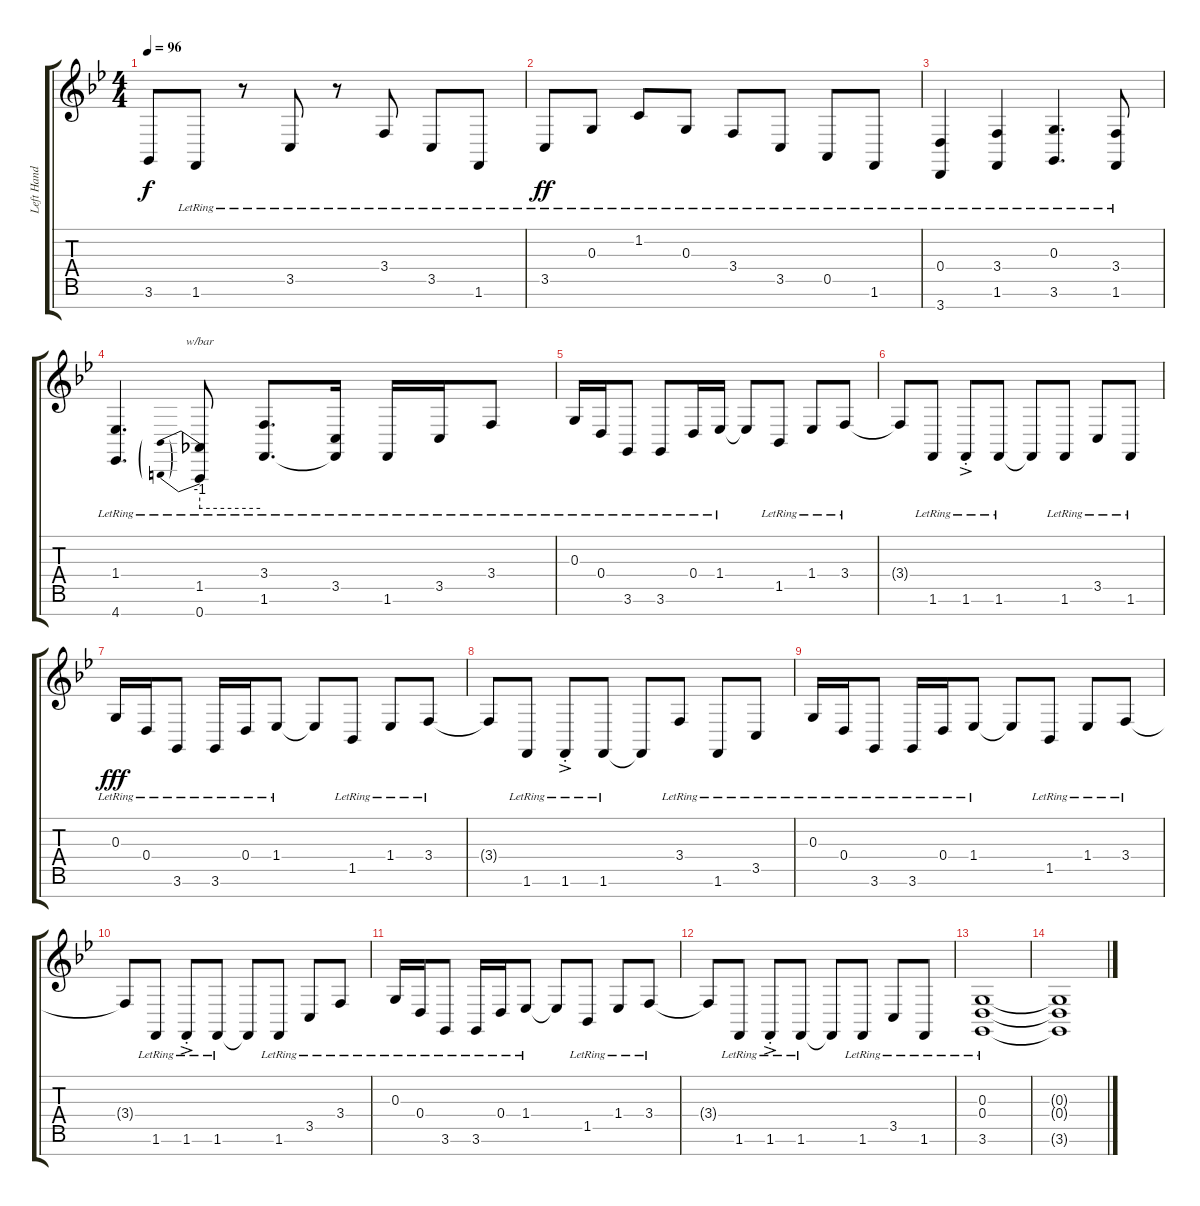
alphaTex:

\track ("Left Hand" "Left Hand") {instrument acousticgrandpiano}
\staff {score tabs}
\tuning (E4 B3 G3 D3 A2 E2 B1) {hide}
\ts (4 4)
\tempo 96
\clef g2
\ks bb
3.6{t}.8{dy f} 1.6{lr}.8 r.8 3.5{lr}.8 r.8 3.4{lr}.8 3.5{lr}.8 1.6{lr}.8 |
3.5{lr}.8{dy ff} 0.3{lr}.8 1.2{lr}.8 0.3{lr}.8 3.4{lr}.8 3.5{lr}.8 0.5{lr}.8 1.6{lr}.8 |
(0.4{lr} 3.7{lr}).4 (3.4{lr} 1.6{lr}).4 (0.3{lr} 3.6{lr}).4{d} (3.4{lr} 1.6{lr}).8 |
(1.4{lr} 4.7{lr}).4{d} (1.5{lr} 0.7{lr}).8{tbe (predive default 0 -4 60 -4)} (3.4{lr} 1.6{lr}).8{d} (3.5{lr} 1.6{t}).16 1.6{lr}.16 3.5{lr}.16 3.4{lr}.8 |
0.3{lr}.16 0.4{lr}.16 3.6{lr}.8 3.6{lr}.8 0.4{lr}.16 1.4{lr}.16 1.4{t}.8 1.5{lr}.8 1.4{lr}.8 3.4{lr}.8 |
3.4{t}.8 1.6{lr}.8 1.6{ac st lr}.8 1.6{lr}.8 1.6{t}.8 1.6{lr}.8 3.5{lr}.8 1.6{lr}.8 |
0.3{lr}.16{dy fff} 0.4{lr}.16 3.6{lr}.8 3.6{lr}.16 0.4{lr}.16 1.4{lr}.8 1.4{t}.8 1.5{lr}.8 1.4{lr}.8 3.4{lr}.8 |
3.4{t}.8 1.6{lr}.8 1.6{ac st lr}.8 1.6{lr}.8 1.6{t}.8 3.4{lr}.8 1.6{lr}.8 3.5{lr}.8 |
0.3{lr}.16 0.4{lr}.16 3.6{lr}.8 3.6{lr}.16 0.4{lr}.16 1.4{lr}.8 1.4{t}.8 1.5{lr}.8 1.4{lr}.8 3.4{lr}.8 |
3.4{t}.8 1.6{lr}.8 1.6{ac st lr}.8 1.6{lr}.8 1.6{t}.8 1.6{lr}.8 3.5{lr}.8 3.4{lr}.8 |
0.3{lr}.16 0.4{lr}.16 3.6{lr}.8 3.6{lr}.16 0.4{lr}.16 1.4{lr}.8 1.4{t}.8 1.5{lr}.8 1.4{lr}.8 3.4{lr}.8 |
3.4{t}.8 1.6{lr}.8 1.6{ac st lr}.8 1.6{lr}.8 1.6{t}.8 1.6{lr}.8 3.5{lr}.8 1.6{lr}.8 |
(0.3{lr} 0.4{lr} 3.6{lr}).1 |
(0.3{t} 0.4{t} 3.6{t}).1
